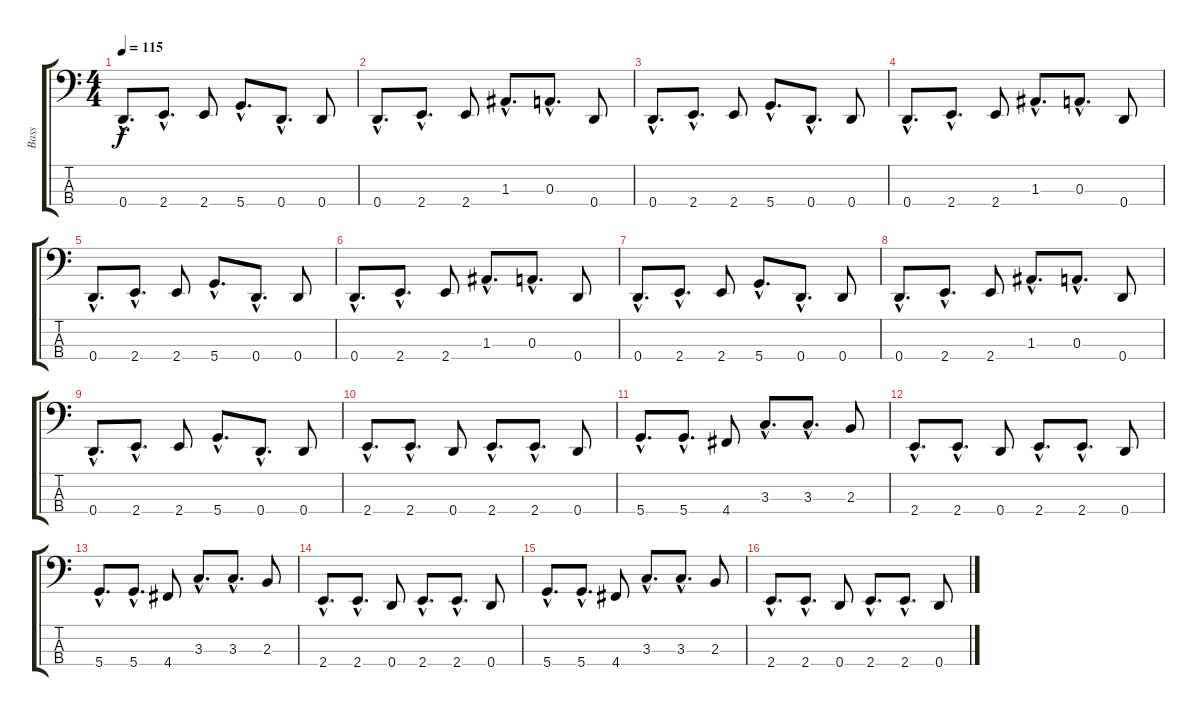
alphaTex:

\track ("Bass" "Bass") {instrument electricbassfinger}
\staff {score tabs}
\tuning (G2 D2 A1 D1) {hide}
\ts (4 4)
\tempo 115
\clef f4
\ks c
0.4{hac}.8{d dy f} 2.4{hac}.8{d} 2.4.8 5.4{hac}.8{d} 0.4{hac}.8{d} 0.4.8 |
0.4{hac}.8{d} 2.4{hac}.8{d} 2.4.8 1.3{hac}.8{d} 0.3{hac}.8{d} 0.4.8 |
0.4{hac}.8{d} 2.4{hac}.8{d} 2.4.8 5.4{hac}.8{d} 0.4{hac}.8{d} 0.4.8 |
0.4{hac}.8{d} 2.4{hac}.8{d} 2.4.8 1.3{hac}.8{d} 0.3{hac}.8{d} 0.4.8 |
0.4{hac}.8{d} 2.4{hac}.8{d} 2.4.8 5.4{hac}.8{d} 0.4{hac}.8{d} 0.4.8 |
0.4{hac}.8{d} 2.4{hac}.8{d} 2.4.8 1.3{hac}.8{d} 0.3{hac}.8{d} 0.4.8 |
0.4{hac}.8{d} 2.4{hac}.8{d} 2.4.8 5.4{hac}.8{d} 0.4{hac}.8{d} 0.4.8 |
0.4{hac}.8{d} 2.4{hac}.8{d} 2.4.8 1.3{hac}.8{d} 0.3{hac}.8{d} 0.4.8 |
0.4{hac}.8{d} 2.4{hac}.8{d} 2.4.8 5.4{hac}.8{d} 0.4{hac}.8{d} 0.4.8 |
2.4{hac}.8{d} 2.4{hac}.8{d} 0.4.8 2.4{hac}.8{d} 2.4{hac}.8{d} 0.4.8 |
5.4{hac}.8{d} 5.4{hac}.8{d} 4.4.8 3.3{hac}.8{d} 3.3{hac}.8{d} 2.3.8 |
2.4{hac}.8{d} 2.4{hac}.8{d} 0.4.8 2.4{hac}.8{d} 2.4{hac}.8{d} 0.4.8 |
5.4{hac}.8{d} 5.4{hac}.8{d} 4.4.8 3.3{hac}.8{d} 3.3{hac}.8{d} 2.3.8 |
2.4{hac}.8{d} 2.4{hac}.8{d} 0.4.8 2.4{hac}.8{d} 2.4{hac}.8{d} 0.4.8 |
5.4{hac}.8{d} 5.4{hac}.8{d} 4.4.8 3.3{hac}.8{d} 3.3{hac}.8{d} 2.3.8 |
2.4{hac}.8{d} 2.4{hac}.8{d} 0.4.8 2.4{hac}.8{d} 2.4{hac}.8{d} 0.4.8
